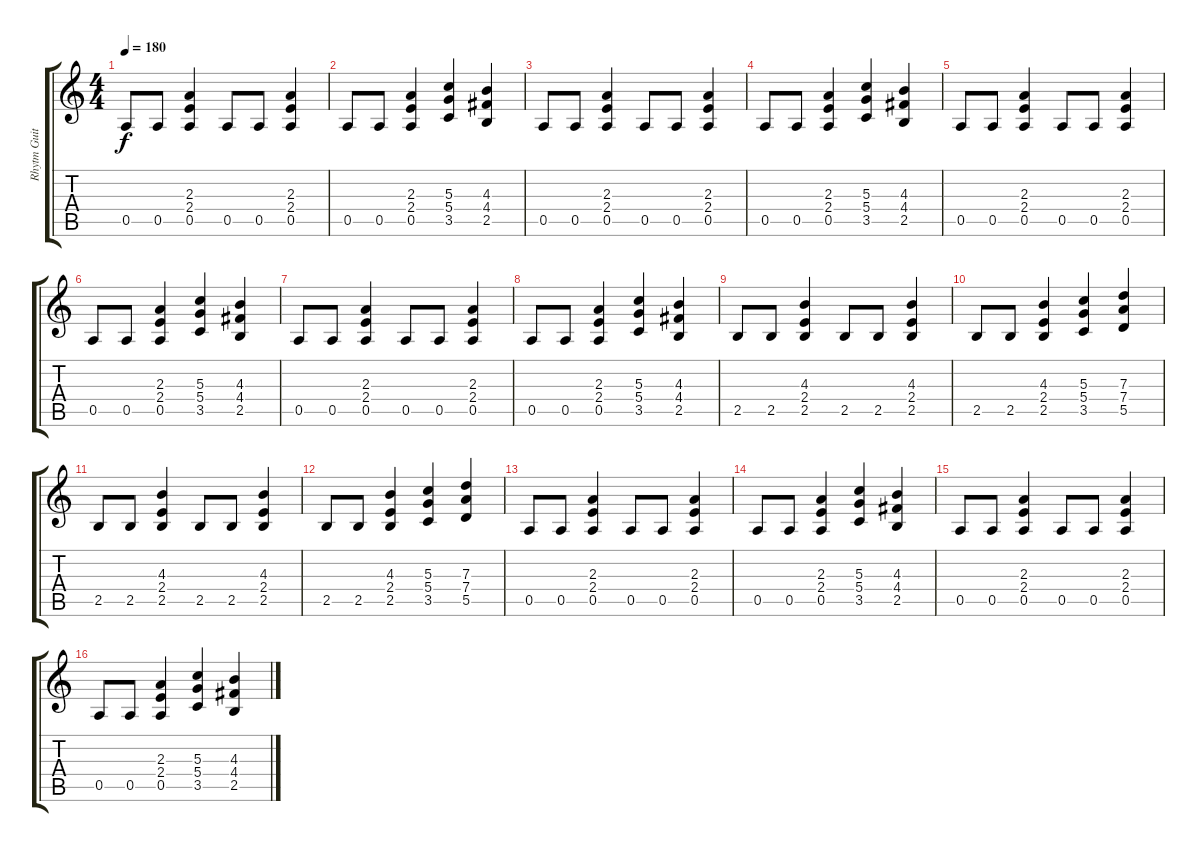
\track ("Rhytm Guitar" "Rhytm Guit") {instrument distortionguitar}
\staff {score tabs}
\tuning (E4 B3 G3 D3 A2 E2) {hide}
\ts (4 4)
\tempo 180
\clef g2
\ks c
0.5.8{dy f instrument distortionguitar} 0.5.8 (2.3 2.4 0.5).4 0.5.8 0.5.8 (2.3 2.4 0.5).4 |
0.5.8 0.5.8 (2.3 2.4 0.5).4 (5.3 5.4 3.5).4 (4.3 4.4 2.5).4 |
0.5.8 0.5.8 (2.3 2.4 0.5).4 0.5.8 0.5.8 (2.3 2.4 0.5).4 |
0.5.8 0.5.8 (2.3 2.4 0.5).4 (5.3 5.4 3.5).4 (4.3 4.4 2.5).4 |
0.5.8 0.5.8 (2.3 2.4 0.5).4 0.5.8 0.5.8 (2.3 2.4 0.5).4 |
0.5.8 0.5.8 (2.3 2.4 0.5).4 (5.3 5.4 3.5).4 (4.3 4.4 2.5).4 |
0.5.8 0.5.8 (2.3 2.4 0.5).4 0.5.8 0.5.8 (2.3 2.4 0.5).4 |
0.5.8 0.5.8 (2.3 2.4 0.5).4 (5.3 5.4 3.5).4 (4.3 4.4 2.5).4 |
2.5.8 2.5.8 (4.3 2.4 2.5).4 2.5.8 2.5.8 (4.3 2.4 2.5).4 |
2.5.8 2.5.8 (4.3 2.4 2.5).4 (5.3 5.4 3.5).4 (7.3 7.4 5.5).4 |
2.5.8 2.5.8 (4.3 2.4 2.5).4 2.5.8 2.5.8 (4.3 2.4 2.5).4 |
2.5.8 2.5.8 (4.3 2.4 2.5).4 (5.3 5.4 3.5).4 (7.3 7.4 5.5).4 |
0.5.8 0.5.8 (2.3 2.4 0.5).4 0.5.8 0.5.8 (2.3 2.4 0.5).4 |
0.5.8 0.5.8 (2.3 2.4 0.5).4 (5.3 5.4 3.5).4 (4.3 4.4 2.5).4 |
0.5.8 0.5.8 (2.3 2.4 0.5).4 0.5.8 0.5.8 (2.3 2.4 0.5).4 |
0.5.8 0.5.8 (2.3 2.4 0.5).4 (5.3 5.4 3.5).4 (4.3 4.4 2.5).4
